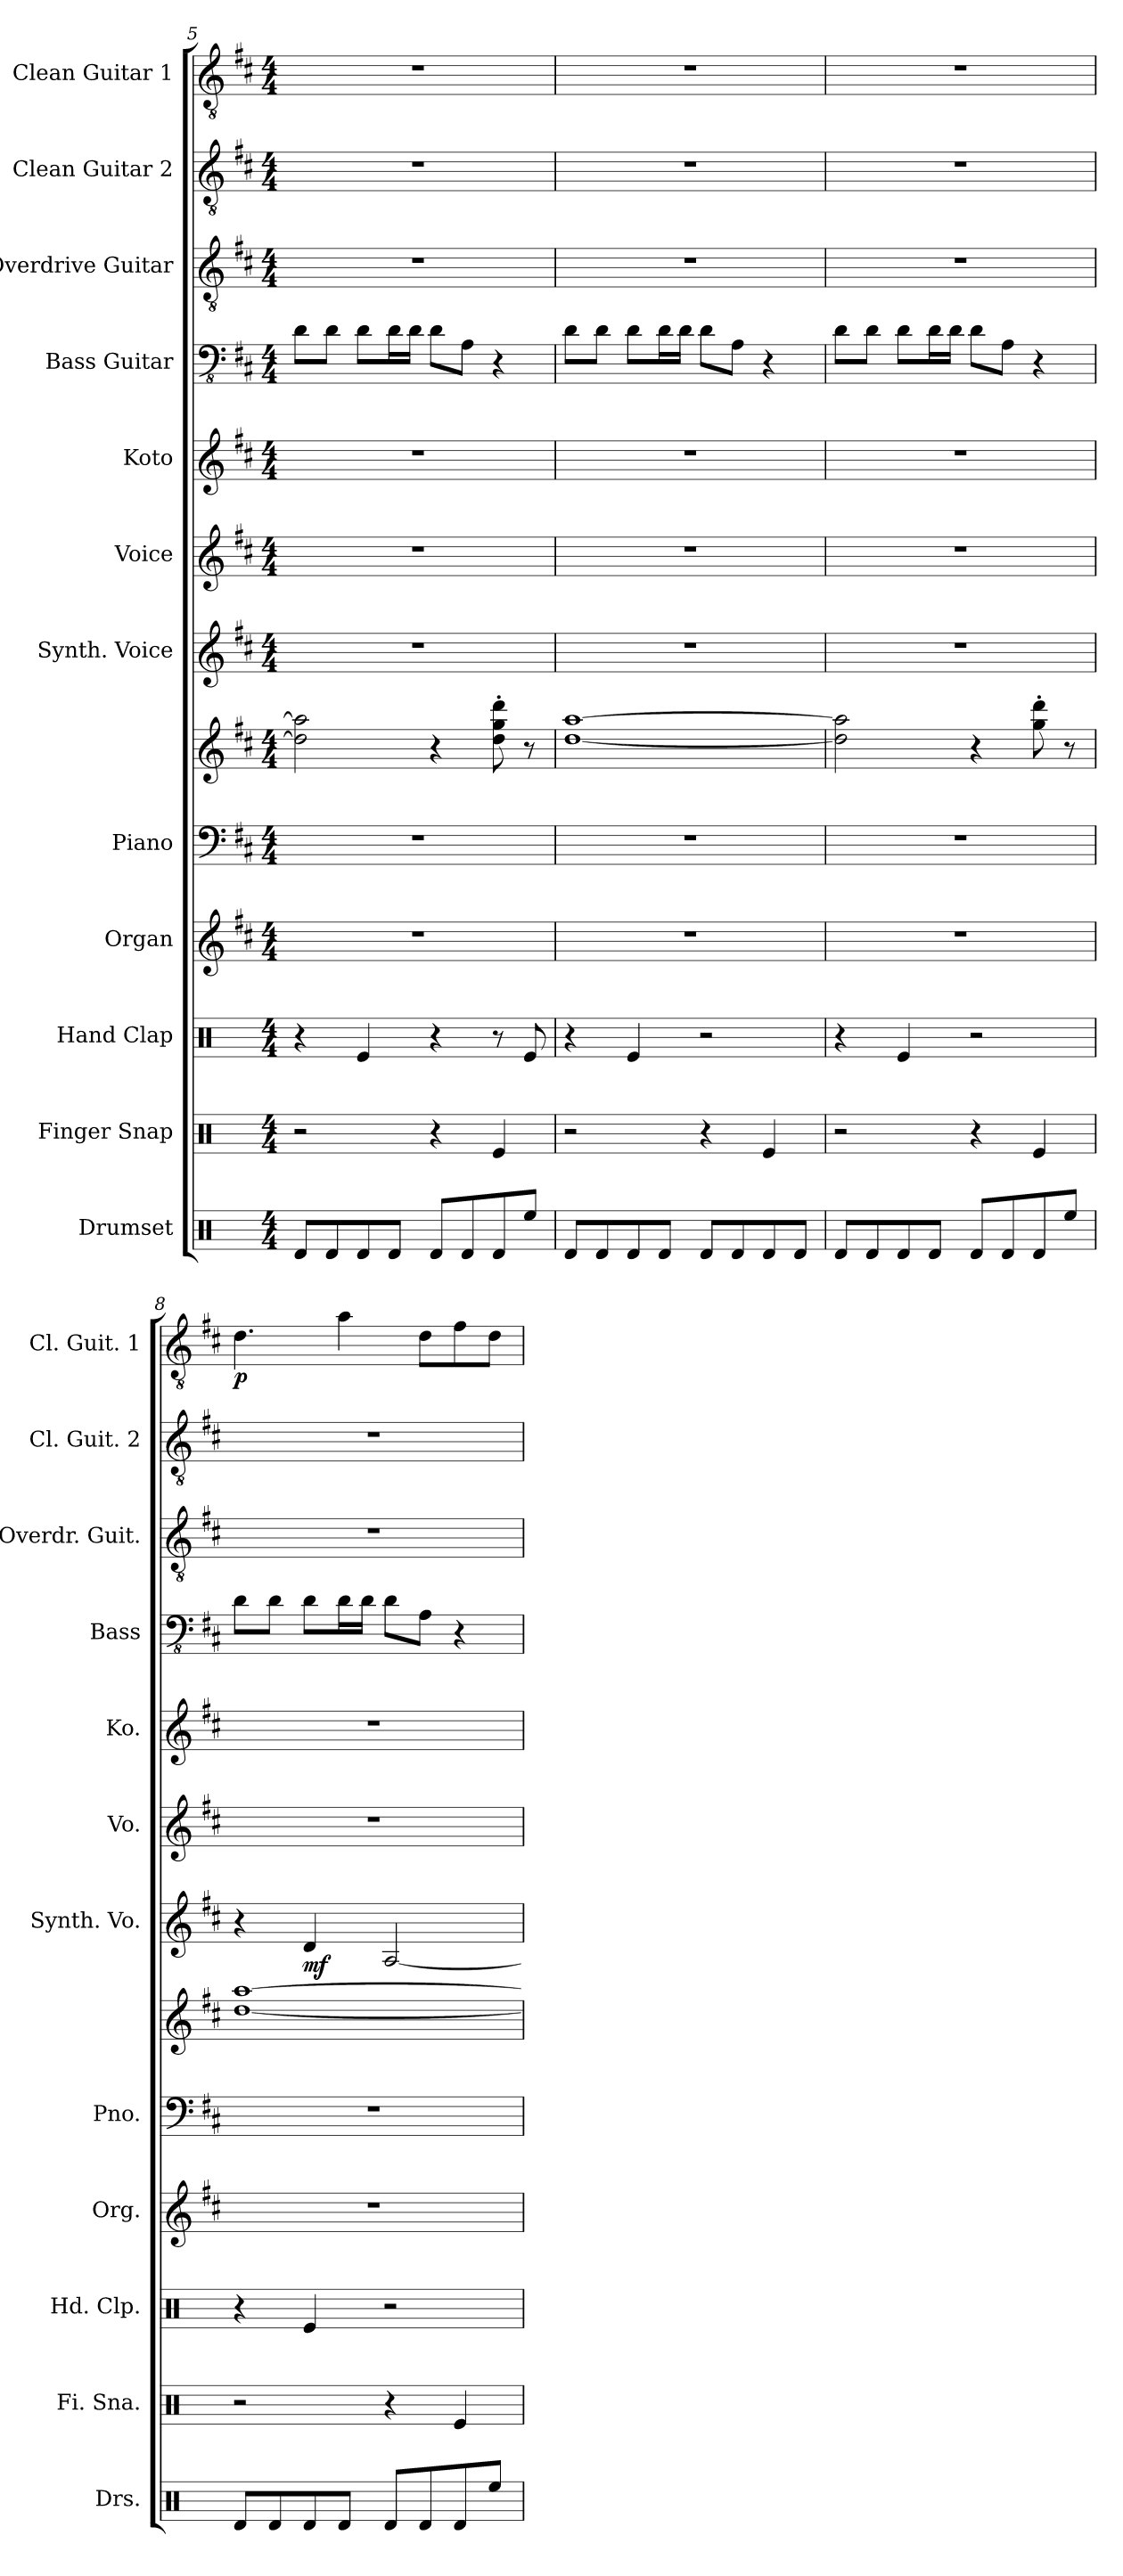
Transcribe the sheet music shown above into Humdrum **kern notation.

**kern	**kern	**kern	**kern	**kern	**kern	**kern	**dynam	**kern	**kern	**kern	**kern	**kern	**kern	**dynam
*part12	*part11	*part10	*part9	*part8	*part8	*part7	*part7	*part6	*part5	*part4	*part3	*part2	*part1	*part1
*staff13	*staff12	*staff11	*staff10	*staff9	*staff8	*staff7	*staff7	*staff6	*staff5	*staff4	*staff3	*staff2	*staff1	*staff1
*I"Drumset	*I"Finger Snap	*I"Hand Clap	*I"Organ	*I"Piano	*	*I"Synth. Voice	*	*I"Voice	*I"Koto	*I"Bass Guitar	*I"Overdrive Guitar	*I"Clean Guitar 2	*I"Clean Guitar 1	*
*I'Drs.	*I'Fi. Sna.	*I'Hd. Clp.	*I'Org.	*I'Pno.	*	*I'Synth. Vo.	*	*I'Vo.	*I'Ko.	*I'Bass	*I'Overdr. Guit.	*I'Cl. Guit. 2	*I'Cl. Guit. 1	*
*clefX	*clefX	*clefX	*clefG2	*clefF4	*clefG2	*clefG2	*	*clefG2	*clefG2	*clefFv4	*clefGv2	*clefGv2	*clefGv2	*
*k[]	*k[]	*k[]	*k[f#c#]	*k[f#c#]	*k[f#c#]	*k[f#c#]	*	*k[f#c#]	*k[f#c#]	*k[f#c#]	*k[f#c#]	*k[f#c#]	*k[f#c#]	*
*M4/4	*M4/4	*M4/4	*M4/4	*M4/4	*M4/4	*M4/4	*	*M4/4	*M4/4	*M4/4	*M4/4	*M4/4	*M4/4	*
=5	=5	=5	=5	=5	=5	=5	=5	=5	=5	=5	=5	=5	=5	=5
8Rd/L	2r	4r	1r	1r	2dd\] 2aa\]	1r	.	1r	1r	8D\L	1r	1r	1r	.
8Rd/	.	.	.	.	.	.	.	.	.	8D\J	.	.	.	.
8Rd/	.	4Re/	.	.	.	.	.	.	.	8D\L	.	.	.	.
8Rd/J	.	.	.	.	.	.	.	.	.	16D\L	.	.	.	.
.	.	.	.	.	.	.	.	.	.	16D\JJ	.	.	.	.
8Rd/L	4r	4r	.	.	4r	.	.	.	.	8D\L	.	.	.	.
8Rd/	.	.	.	.	.	.	.	.	.	8AA\J	.	.	.	.
8Rd/	4Re/	8r	.	.	8dd\' 8gg\' 8ddd\'	.	.	.	.	4r	.	.	.	.
8Ree/J	.	8Re/	.	.	8r	.	.	.	.	.	.	.	.	.
=6	=6	=6	=6	=6	=6	=6	=6	=6	=6	=6	=6	=6	=6	=6
8Rd/L	2r	4r	1r	1r	[1dd [1aa	1r	.	1r	1r	8D\L	1r	1r	1r	.
8Rd/	.	.	.	.	.	.	.	.	.	8D\J	.	.	.	.
8Rd/	.	4Re/	.	.	.	.	.	.	.	8D\L	.	.	.	.
8Rd/J	.	.	.	.	.	.	.	.	.	16D\L	.	.	.	.
.	.	.	.	.	.	.	.	.	.	16D\JJ	.	.	.	.
8Rd/L	4r	2r	.	.	.	.	.	.	.	8D\L	.	.	.	.
8Rd/	.	.	.	.	.	.	.	.	.	8AA\J	.	.	.	.
8Rd/	4Re/	.	.	.	.	.	.	.	.	4r	.	.	.	.
8Rd/J	.	.	.	.	.	.	.	.	.	.	.	.	.	.
!!LO:PB:g=z
=7	=7	=7	=7	=7	=7	=7	=7	=7	=7	=7	=7	=7	=7	=7
8Rd/L	2r	4r	1r	1r	2dd\] 2aa\]	1r	.	1r	1r	8D\L	1r	1r	1r	.
8Rd/	.	.	.	.	.	.	.	.	.	8D\J	.	.	.	.
8Rd/	.	4Re/	.	.	.	.	.	.	.	8D\L	.	.	.	.
8Rd/J	.	.	.	.	.	.	.	.	.	16D\L	.	.	.	.
.	.	.	.	.	.	.	.	.	.	16D\JJ	.	.	.	.
8Rd/L	4r	2r	.	.	4r	.	.	.	.	8D\L	.	.	.	.
8Rd/	.	.	.	.	.	.	.	.	.	8AA\J	.	.	.	.
8Rd/	4Re/	.	.	.	8gg\' 8ddd\'	.	.	.	.	4r	.	.	.	.
8Ree/J	.	.	.	.	8r	.	.	.	.	.	.	.	.	.
=8	=8	=8	=8	=8	=8	=8	=8	=8	=8	=8	=8	=8	=8	=8
!	!	!	!	!	!	!	!	!	!	!	!	!	!	!LO:DY:b
8Rd/L	2r	4r	1r	1r	[1dd [1aa	4r	.	1r	1r	8D\L	1r	1r	4.d\	p
8Rd/	.	.	.	.	.	.	.	.	.	8D\J	.	.	.	.
!	!	!	!	!	!	!	!LO:DY:b	!	!	!	!	!	!	!
8Rd/	.	4Re/	.	.	.	4d/	mf	.	.	8D\L	.	.	.	.
8Rd/J	.	.	.	.	.	.	.	.	.	16D\L	.	.	4a\	.
.	.	.	.	.	.	.	.	.	.	16D\JJ	.	.	.	.
8Rd/L	4r	2r	.	.	.	[2A/	.	.	.	8D\L	.	.	.	.
8Rd/	.	.	.	.	.	.	.	.	.	8AA\J	.	.	8d\L	.
8Rd/	4Re/	.	.	.	.	.	.	.	.	4r	.	.	8f#\	.
8Ree/J	.	.	.	.	.	.	.	.	.	.	.	.	8d\J	.
=	=	=	=	=	=	=	=	=	=	=	=	=	=	=
*-	*-	*-	*-	*-	*-	*-	*-	*-	*-	*-	*-	*-	*-	*-
